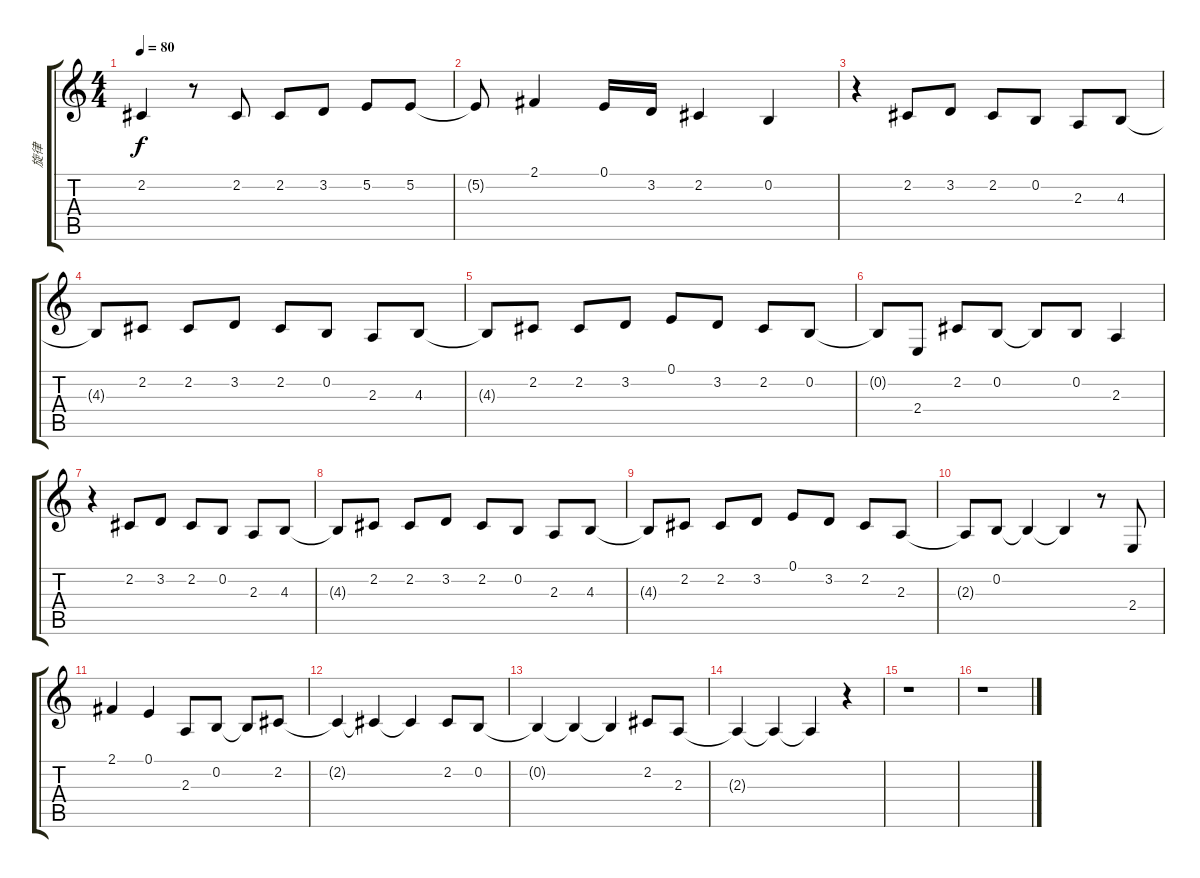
\track ("旋律" "旋律") {instrument flute}
\staff {score tabs}
\tuning (E4 B3 G3 D3 A2 E2) {hide}
\ts (4 4)
\tempo 80
\clef g2
\ks c
2.2{t}.4{dy f} r.8 2.2.8 2.2.8 3.2.8 5.2.8 5.2.8 |
5.2{t}.8 2.1.4 0.1.16 3.2.16 2.2.4 0.2.4 |
r.4 2.2.8 3.2.8 2.2.8 0.2.8 2.3.8 4.3.8 |
4.3{t}.8 2.2.8 2.2.8 3.2.8 2.2.8 0.2.8 2.3.8 4.3.8 |
4.3{t}.8 2.2.8 2.2.8 3.2.8 0.1.8 3.2.8 2.2.8 0.2.8 |
0.2{t}.8 2.4.8 2.2.8 0.2.8 0.2{t}.8 0.2.8 2.3.4 |
r.4 2.2.8 3.2.8 2.2.8 0.2.8 2.3.8 4.3.8 |
4.3{t}.8 2.2.8 2.2.8 3.2.8 2.2.8 0.2.8 2.3.8 4.3.8 |
4.3{t}.8 2.2.8 2.2.8 3.2.8 0.1.8 3.2.8 2.2.8 2.3.8 |
2.3{t}.8 0.2.8 0.2{t}.4 0.2{t}.4 r.8 2.4.8 |
2.1.4 0.1.4 2.3.8 0.2.8 0.2{t}.8 2.2.8 |
2.2{t}.4 2.2{t}.4 2.2{t}.4 2.2.8 0.2.8 |
0.2{t}.4 0.2{t}.4 0.2{t}.4 2.2.8 2.3.8 |
2.3{t}.4 2.3{t}.4 2.3{t}.4 r.4 |
r.1 |
r.1
